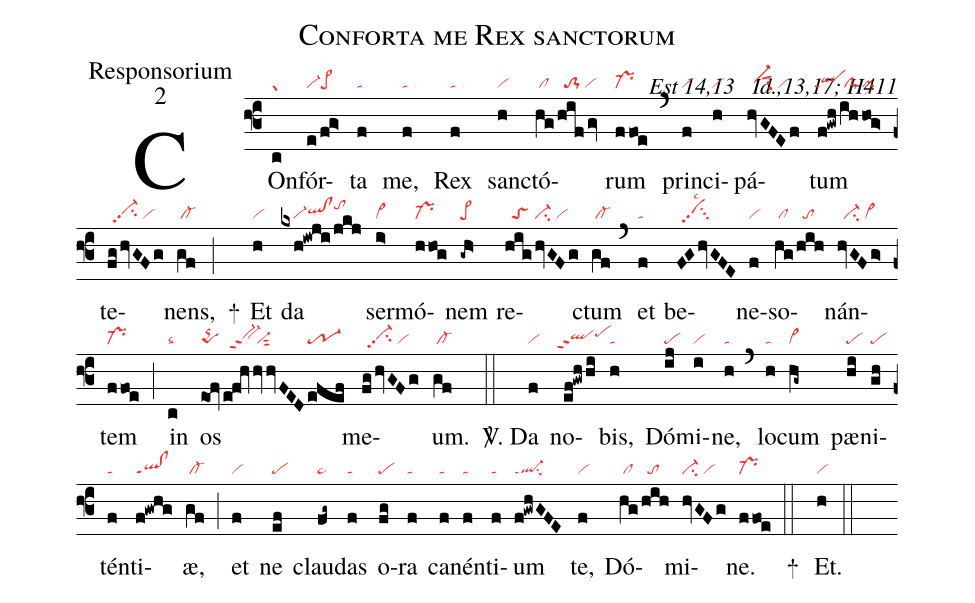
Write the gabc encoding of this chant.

name:Conforta me Rex sanctorum;
office-part:Responsorium;
mode:2;
commentary:Est 14,13 ꝟ Id.,13,17; H411;
nabc-lines:1;
%%
(f3)COn(c|gr)fór(e/fg>|vi-pe>)ta(f|ta) me,(f|ta) Rex(f|ta) san(h|vi)ctó(hg|/cl|/hifgv|//to-1/vi)rum(ffoe|pr-) (`) prin(f|vi)ci(h|vi)pá(hvGFEf|//vi-hhsut1su2/vi)tum(f!gwh|`qlppt1|/ih|/clS-|hog>|pi>) te(fghvGFg|//vi-hhpp2su2/vi)nens,(gf|/cl-) (;)
+()
Et(h|vi) da(kxh!iwji/jkj|////vi-qlhh!clhhtohj) ser(i>|vi>)mó(hhog|pr-)nem(-gh>|pe>) re(hig|//toS|hvGFg|vi-su2/vi)ctum(gf|/cl-) (`) et(f|ta) be(FGhvGFE|//vihhpp2su3lsc2)ne(f|vi)so(hg|/cl|/hih|//to)nán(hvGFg>|//vi-su2/vi>)tem(ffoe|pr-) (;) in(c|talsc2) os(eof|pqS|/e!fqhhvvFED|//bv-hhppt2``vi-sut2|efef|tr-1) me(fghvGFg|//vi-hhpp2su2/vi)um.(gf|/cl-) (::)

<sp>V/</sp>.
Da(f|vi) no(ef!gwh/hi|``qlhhppt2pehi)bis,(h|ta) Dó(ij|pe)mi(i|vi)ne,(h|ta) (`) lo(h|ta)cum(hg~|cl~) pæ(hi|pe)ni(gh|pe)tén(f|ta)ti(f!gwhg|ql!clppt1)æ,(gf|/cl-) (;) et(f|vi) ne(ef|pe) clau(fg~|pe~)das(f|ta) o(fg|pe)ra(f|ta) ca(f|ta)nén(f|ta)ti(f|ta)um(f!gwhGFE|ql-ppt1su1sux1) te,(f|vi) Dó(hg|/cl|/hih|//to)mi(hvGFg|vi-su2/vi)ne.(ffoe|pr-) (::)

+() Et.(h|vi) (::)
